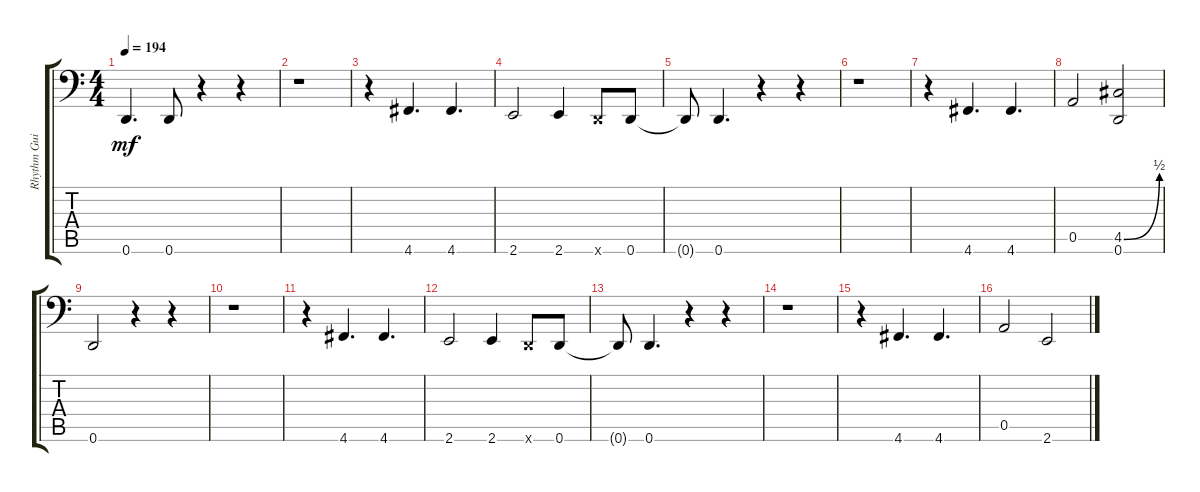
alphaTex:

\track ("Rhythm Guitar" "Rhythm Gui") {instrument distortionguitar}
\staff {score tabs}
\tuning (D3 A2 G2 D2 A1 D1) {hide}
\ts (4 4)
\tempo 194
\clef f4
\ks c
0.6.4{d dy mf} 0.6.8 r.4 r.4 |
r.1 |
r.4 4.6.4{d} 4.6.4{d} |
2.6.2 2.6.4 0.6{x}.8 0.6.8 |
0.6{t}.8 0.6.4{d} r.4 r.4 |
r.1 |
r.4 4.6.4{d} 4.6.4{d} |
0.5.2 (4.5{be (custom 0 0 0 0 60 2 60 2)} 0.6).2 |
0.6.2 r.4 r.4 |
r.1 |
r.4 4.6.4{d} 4.6.4{d} |
2.6.2 2.6.4 0.6{x}.8 0.6.8 |
0.6{t}.8 0.6.4{d} r.4 r.4 |
r.1 |
r.4 4.6.4{d} 4.6.4{d} |
0.5.2 2.6.2
